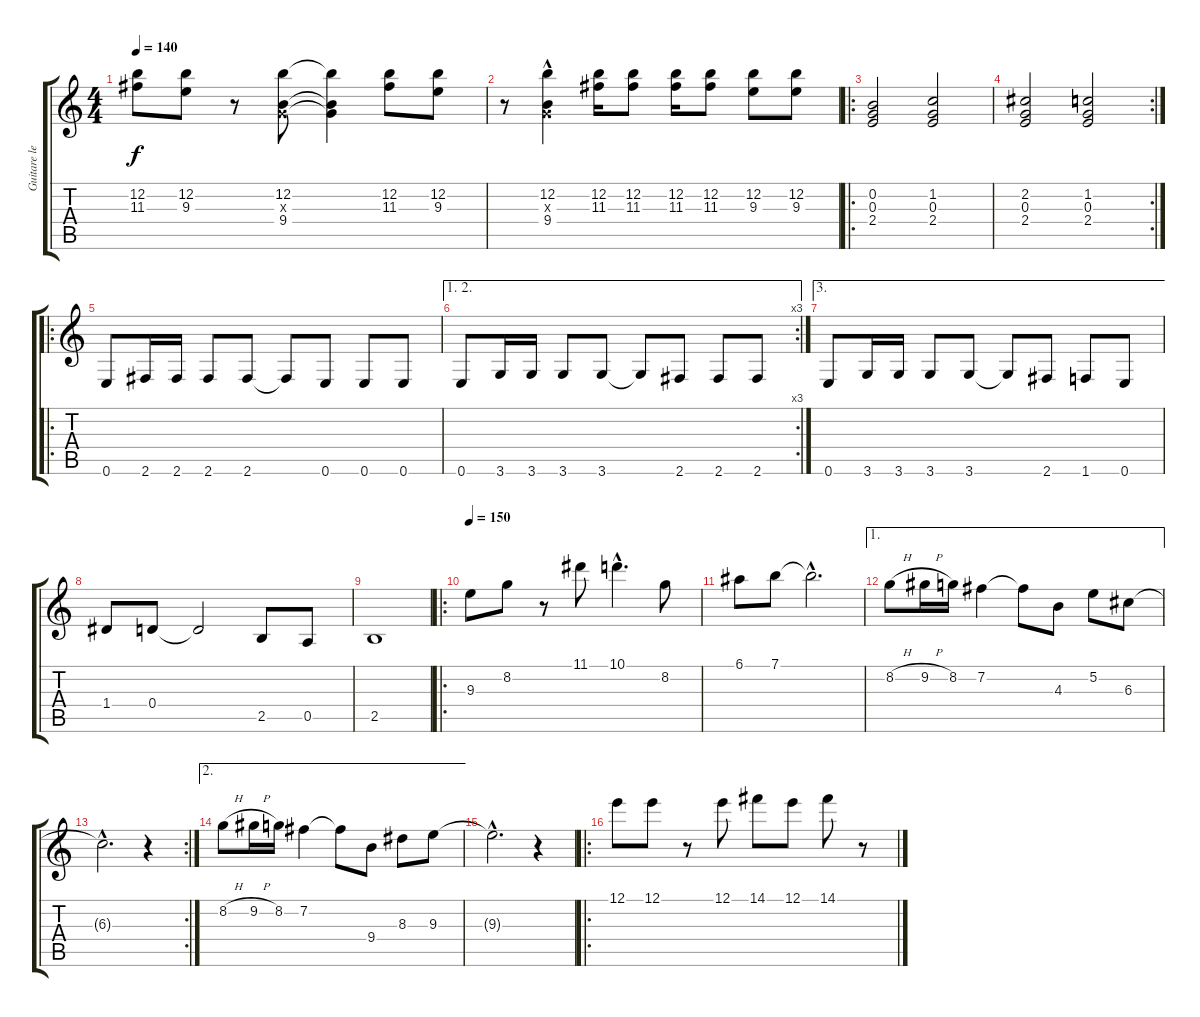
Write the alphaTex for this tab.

\track ("Guitare lead" "Guitare le") {instrument distortionguitar}
\staff {score tabs}
\tuning (E4 B3 G3 D3 A2 E2) {hide}
\ts (4 4)
\tempo 140
\clef g2
\ks c
(12.2 11.3).8{dy f instrument distortionguitar} (12.2 9.3).8 r.8 (12.2 0.3{x} 9.4).8 (12.2{t} 0.3{t} 9.4{t}).4 (12.2 11.3).8 (12.2 9.3).8 |
r.8 (12.2{hac} 0.3{hac x} 9.4{hac}).4 (12.2 11.3).16 (12.2 11.3).8 (12.2 11.3).16 (12.2 11.3).8 (12.2 9.3).8 (12.2 9.3).8 |
\ro
(0.2 0.3 2.4).2 (1.2 0.3 2.4).2 |
\rc 2
(2.2 0.3 2.4).2 (1.2 0.3 2.4).2 |
\ro
0.6.8 2.6.16 2.6.16 2.6.8 2.6.8 2.6{t}.8 0.6.8 0.6.8 0.6.8 |
\ae (1 2)
\rc 3
0.6.8 3.6.16 3.6.16 3.6.8 3.6.8 3.6{t}.8 2.6.8 2.6.8 2.6.8 |
\ae 3
0.6.8 3.6.16 3.6.16 3.6.8 3.6.8 3.6{t}.8 2.6.8 1.6.8 0.6.8 |
1.4.8 0.4.8 0.4{t}.2 2.5.8 0.5.8 |
2.5.1 |
\ro
\tempo 150
9.3.8 8.2.8 r.8 11.1.8 10.1{hac}.4{d} 8.2.8 |
6.1.8 7.1.8 7.1{hac t}.2{d} |
\ae 1
8.2{h}.8 9.2{h}.16 8.2.16 7.2.4 7.2{t}.8 4.3.8 5.2.8 6.3.8 |
\rc 2
6.3{hac t}.2{d} r.4 |
\ae 2
8.2{h}.8 9.2{h}.16 8.2.16 7.2.4 7.2{t}.8 9.4.8 8.3.8 9.3.8 |
9.3{hac t}.2{d} r.4 |
\ro
12.1.8 12.1.8 r.8 12.1.8 14.1.8 12.1.8 14.1.8 r.8
